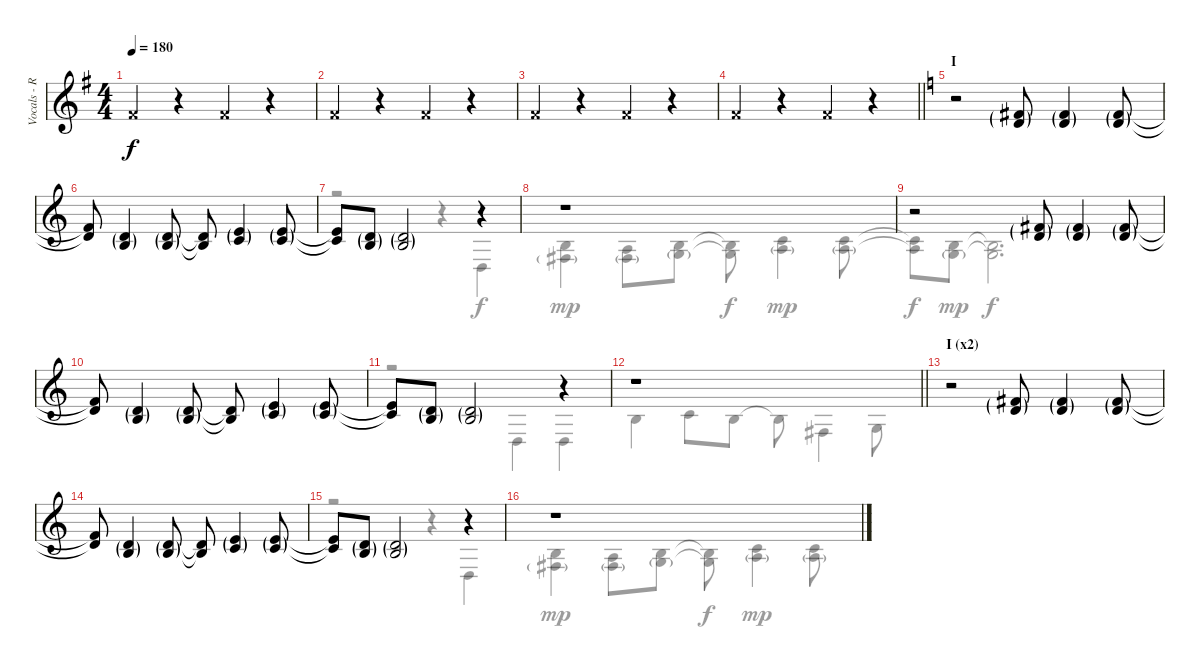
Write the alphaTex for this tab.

\track ("Vocals - Ruki" "Vocals - R") {instrument lead6voice}
\staff {score}
\tuning (B3 Gb3 D3 A2 E2 B1) {hide}
\voice
\ts (4 4)
\tempo 180
\clef g2
\ks g
7.1{x}.4{dy f beam Up} r.4 7.1{x}.4{beam Up} r.4 |
7.1{x}.4{beam Up} r.4 7.1{x}.4{beam Up} r.4 |
7.1{x}.4{beam Up} r.4 7.1{x}.4{beam Up} r.4 |
\barLineRight lightlight
7.1{x}.4{beam Up} r.4 7.1{x}.4{beam Up} r.4 |
\section ("" "I")
\ks c
r.2 (7.1{g} 8.2{g}).8 (7.1{g} 8.2{g}).4 (7.1{g} 8.2{g}).8 |
(7.1{t} 8.2{t}).8 (3.1{g} 5.2{g}).4 (3.1{g} 5.2{g}).8 (3.1{t} 5.2{t}).8 (5.1{g} 6.2{g}).4 (5.1{g} 6.2{g}).8 |
(5.1{t} 6.2{t}).8 (3.1{g} 5.2{g}).8 (3.1{g} 5.2{g}).2 r.4 |
r.1 |
r.2 (7.1{g} 8.2{g}).8 (7.1{g} 8.2{g}).4 (7.1{g} 8.2{g}).8 |
(7.1{t} 8.2{t}).8 (3.1{g} 5.2{g}).4 (3.1{g} 5.2{g}).8 (3.1{t} 5.2{t}).8 (5.1{g} 6.2{g}).4 (5.1{g} 6.2{g}).8 |
(5.1{t} 6.2{t}).8 (3.1{g} 5.2{g}).8 (3.1{g} 5.2{g}).2 r.4 |
\barLineRight lightlight
r.1 |
\section ("" "I (x2)")
r.2 (7.1{g} 8.2{g}).8 (7.1{g} 8.2{g}).4 (7.1{g} 8.2{g}).8 |
(7.1{t} 8.2{t}).8 (3.1{g} 5.2{g}).4 (3.1{g} 5.2{g}).8 (3.1{t} 5.2{t}).8 (5.1{g} 6.2{g}).4 (5.1{g} 6.2{g}).8 |
(5.1{t} 6.2{t}).8 (3.1{g} 5.2{g}).8 (3.1{g} 5.2{g}).2 r.4 |
r.1
\voice
\clef g2
\ottava regular
\simile none
\ks g
|
|
|
\barLineRight lightlight
|
\ks c
|
|
r.2 r.4 0.3.4 |
(0.1 0.2{g}).4{dy mp} (3.2 4.3{g}).8 (0.1 1.2{g}).8 (0.1{t} 1.2{t}).8{dy f} (1.1 3.2{g}).4{dy mp} (1.1 3.2{g}).8 |
(1.1{t} 3.2{t}).8{dy f} (9.3 10.4{g}).8{dy mp} (9.3{t} 10.4{t}).2{d dy f} |
|
r.2 0.3.4 0.3.4 |
\barLineRight lightlight
0.1.4 1.1.8 0.1.8 0.1{t}.8 0.2.4 1.2.8 |
|
|
r.2 r.4 0.3.4 |
(0.1 0.2{g}).4{dy mp} (3.2 4.3{g}).8 (0.1 1.2{g}).8 (0.1{t} 1.2{t}).8{dy f} (1.1 3.2{g}).4{dy mp} (1.1 3.2{g}).8
